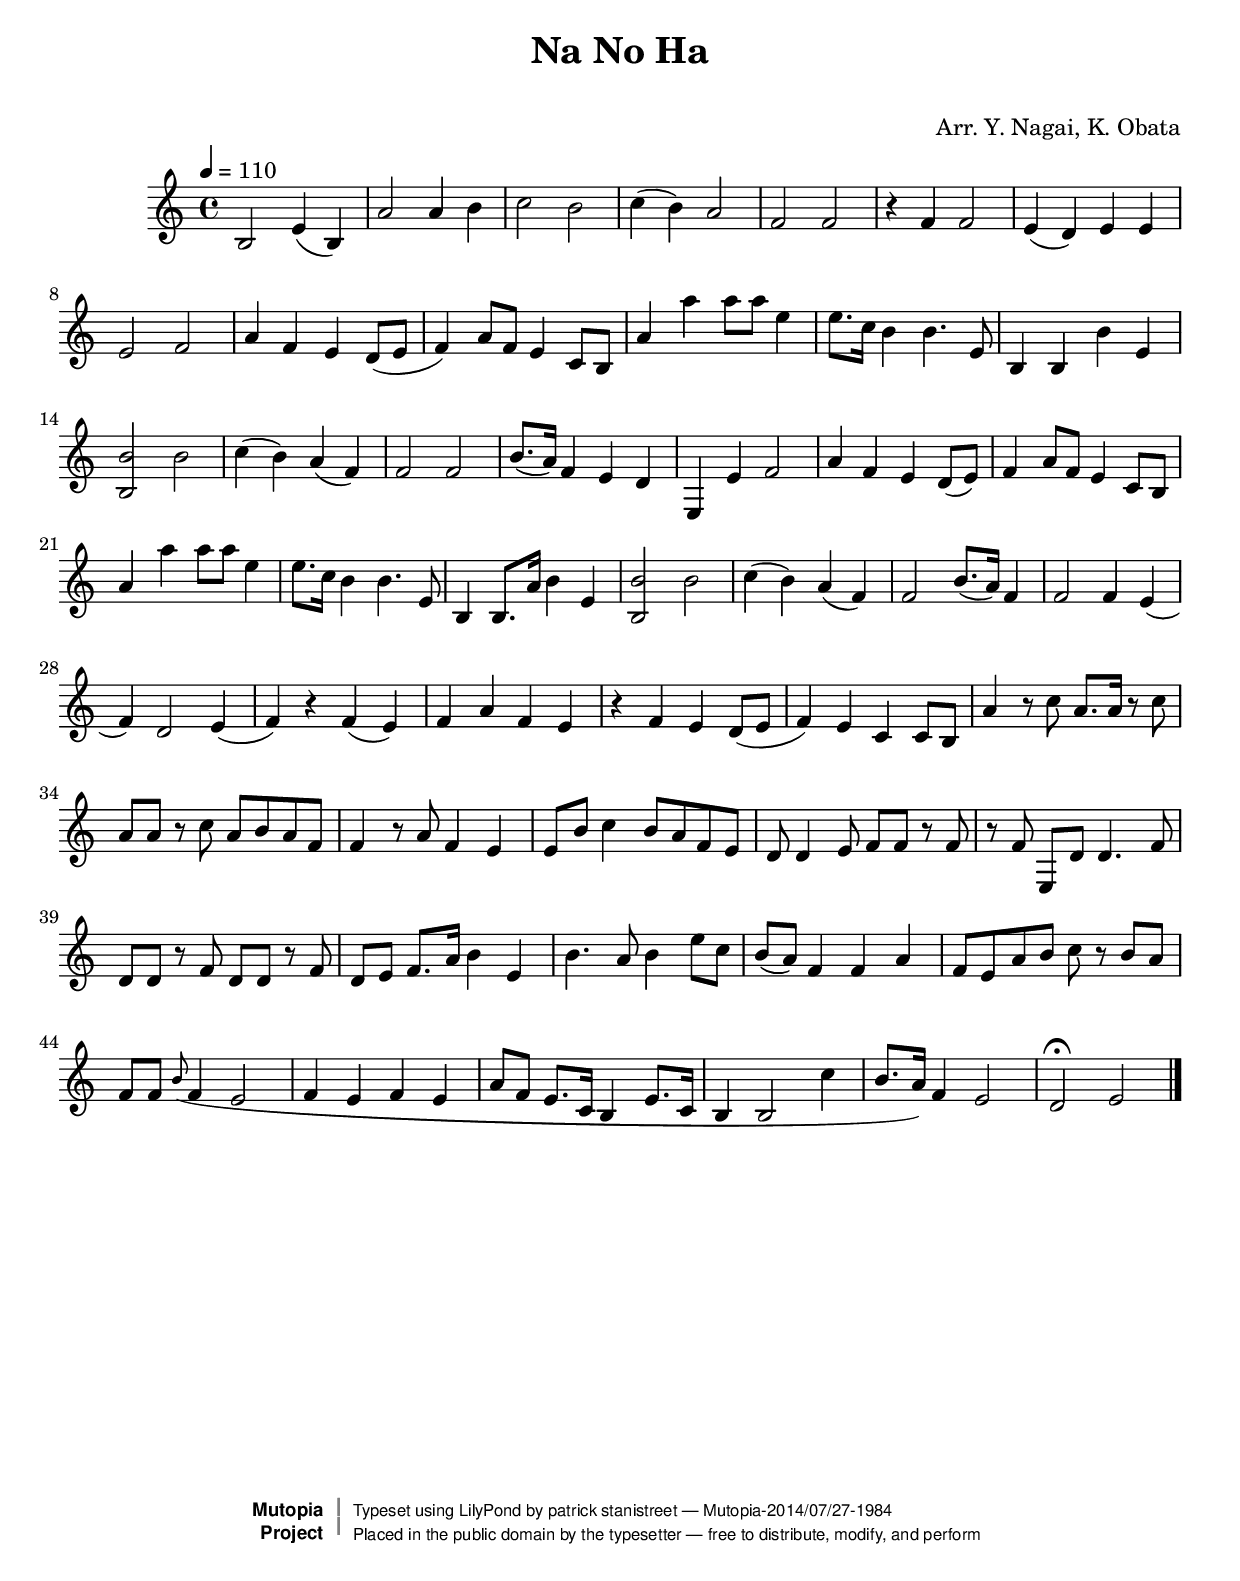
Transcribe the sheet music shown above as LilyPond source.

\version "2.19.7"

tsfooter = \markup {
\column {
  \line {"Arranged by:  Nagai, Iwai and Obata, Kenhachiro"}
  \line {"Source:  Seiyo gakufu Nihon zokkyokushu,  pub. Miki Shoten, Osaka, 1895."}
  \line {"English title:  \"A Collection of Japanese Popular Music.\""}
  \line {"Copyright Public Domain  Typeset by Tom Potter 2007"}
  \line {"http://www.daisyfield.com/music/"}
}
}

\paper {
  top-margin = 2 \cm
  bottom-margin = 2 \cm
%  oddFooterMarkup = \tsfooter
}


\header {
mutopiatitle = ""    %  if not set taken from title field
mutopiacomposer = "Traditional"
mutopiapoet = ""    %  
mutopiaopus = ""    %  
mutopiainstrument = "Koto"
date = ""    %  optional - date piece composed
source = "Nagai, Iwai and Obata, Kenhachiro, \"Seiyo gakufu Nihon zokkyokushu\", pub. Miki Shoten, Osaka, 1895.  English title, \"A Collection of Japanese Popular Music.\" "
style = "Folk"
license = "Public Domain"
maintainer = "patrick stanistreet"
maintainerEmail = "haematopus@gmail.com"
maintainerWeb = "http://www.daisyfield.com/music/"
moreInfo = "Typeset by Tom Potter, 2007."  

title = "Na No Ha"
subtitle = "  "      %
composer = "Arr. Y. Nagai, K. Obata"

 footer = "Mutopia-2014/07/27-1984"
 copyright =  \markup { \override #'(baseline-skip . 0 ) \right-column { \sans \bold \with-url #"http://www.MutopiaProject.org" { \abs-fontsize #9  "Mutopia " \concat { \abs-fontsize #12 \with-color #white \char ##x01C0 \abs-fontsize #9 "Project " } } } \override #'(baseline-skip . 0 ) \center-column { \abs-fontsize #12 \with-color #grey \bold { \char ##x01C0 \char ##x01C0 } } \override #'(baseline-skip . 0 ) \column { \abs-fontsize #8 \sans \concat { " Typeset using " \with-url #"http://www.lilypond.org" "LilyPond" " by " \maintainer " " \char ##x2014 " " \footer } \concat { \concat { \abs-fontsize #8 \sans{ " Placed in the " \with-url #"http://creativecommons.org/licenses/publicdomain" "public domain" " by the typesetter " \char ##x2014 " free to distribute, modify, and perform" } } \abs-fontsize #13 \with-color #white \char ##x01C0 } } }
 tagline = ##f
}

kotoOne =  {
%    \clef "treble" \key c \major \time 4/4 | 
% 1
    b2  e'4 ( b4 ) | 
%    b2 -\markup{ \bold {Moderato} } \mf e'4 ( b4 ) | 
% 2
    a'2 a'4 b'4 | 
% 3
    c''2 b'2 | 
% 4
    c''4 ( b'4 ) a'2 | 
% 5
    f'2 f'2 | 
% 6
    r4 f'4 f'2 | 
% 7
    e'4 ( d'4 ) e'4 e'4 | 
% 8
    e'2 f'2 | 
% 9
    a'4 f'4 e'4 d'8 ( [ e'8 ] | 
\barNumberCheck #10
    f'4 ) a'8 [ f'8 ] e'4 c'8 [ b8 ] | 
% 11
    a'4  a''4 a''8 [ a''8 ] e''4 | 
% 12
    e''8. [ c''16 ] b'4 b'4. e'8 | 
% 13
    b4 b4 b'4 e'4 | 
% 14
    <b b'>2 b'2  | 
% 15
    c''4 ( b'4 ) a'4 ( f'4 ) | 
% 16
    f'2 f'2 | 
% 17
    b'8. ( [ a'16 ) ] f'4 e'4 d'4 | 
% 18
    e4 e'4 f'2 | 
% 19
    a'4 f'4 e'4 d'8 ( [ e'8 ) ] | 
\barNumberCheck #20
    f'4 a'8 [ f'8 ] e'4 c'8 [ b8 ] | 
% 21
    a'4 a''4  a''8 [ a''8 ] e''4 | 
% 22
    e''8. [ c''16 ] b'4 b'4. e'8 | 
% 23
    b4 b8. [ a'16 ] b'4 e'4 | 
% 24
    <b b'>2 b'2  | 
% 25
    c''4 ( b'4 ) a'4 ( f'4 ) | 
% 26
    f'2 b'8. ( [ a'16 ) ] f'4 | 
% 27
    f'2  f'4 e'4 ( | 
% 28
    f'4 ) d'2 e'4 ( | 
% 29
    f'4 ) r4 f'4 ( e'4 ) | 
\barNumberCheck #30
    f'4 a'4 f'4 e'4 | 
% 31
    r4 f'4 e'4 d'8 ( [ e'8 ] | 
% 32
    f'4 ) e'4 c'4 c'8 [ b8 ] | 
% 33
    a'4 r8 c''8  a'8. [ a'16 ] r8 c''8 | 
% 34
    a'8 [ a'8 ] r8 c''8 a'8 [ b'8 a'8 f'8 ] | 
% 35
    f'4 r8 a'8 f'4 e'4 | 
% 36
    e'8 [ b'8 ] c''4 b'8 [ a'8 f'8 e'8 ] | 
% 37
    d'8 d'4 e'8 f'8 [ f'8 ] r8 f'8 | 
% 38
    r8 f'8 e8 [ d'8 ] d'4. f'8 | 
% 39
    d'8  [ d'8 ] r8 f'8 d'8 [ d'8 ] r8 f'8 | 
\barNumberCheck #40
    d'8 [ e'8 ] f'8. [ a'16 ] b'4 e'4 | 
% 41
    b'4.  a'8 b'4 e''8 [ c''8 ] | 
% 42
    b'8 ( [ a'8 ) ] f'4 f'4 a'4 | 
% 43
    f'8 [ e'8 a'8 b'8 ] c''8 r8 b'8 [ a'8 ] | 
% 44
    f'8 [ f'8 ] \grace { b'8 ( } f'4 e'2 | 
% 45
    f'4 e'4 f'4 e'4 | 
% 46
    a'8 [ f'8 ] e'8. [ c'16 ] b4 e'8. [ c'16 ] | 
% 47
    b4 b2 c''4 | 
% 48
    b'8. ( [ a'16 ) ] f'4 e'2 | 
% 49
    d'2 ^\fermata e'2 
\bar "|."
}

% The score definition
\score  {
\new Staff <<
    \time 4/4 
    \clef "treble"
    \key c \major
    \tempo  4 = 110
    \set Staff.midiInstrument = "koto"
    \kotoOne
>>

\layout  { }
\midi  { }
}

